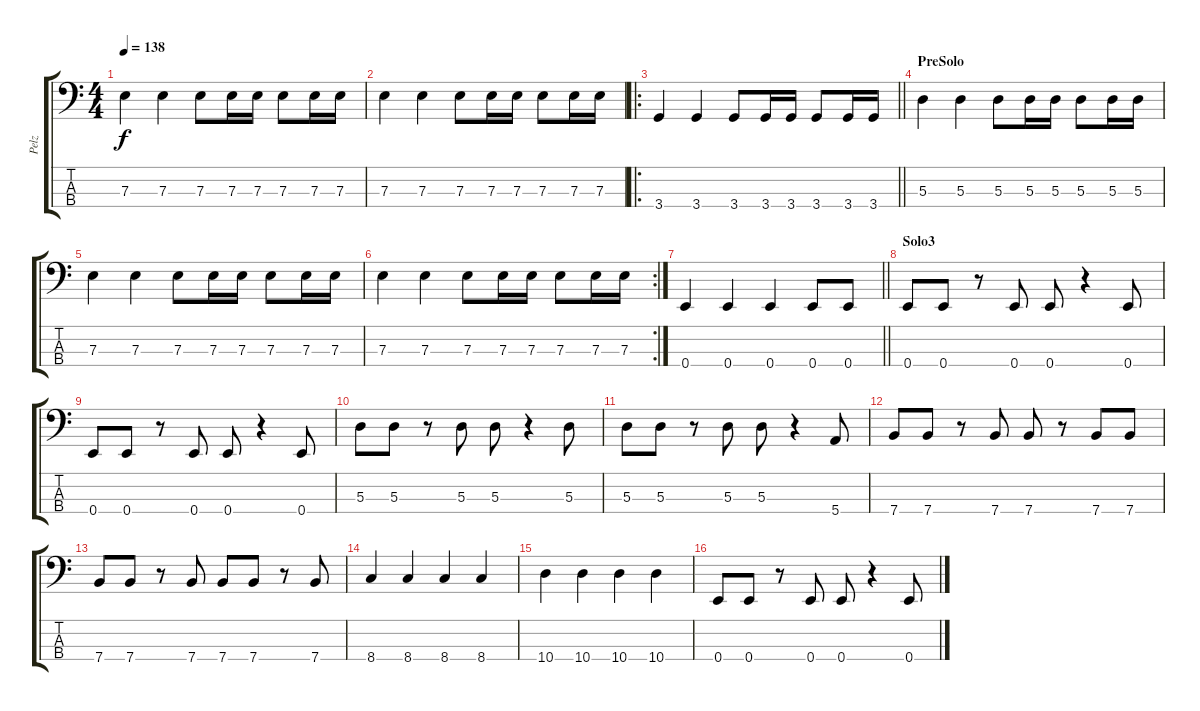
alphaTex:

\track ("Pelz" "Pelz") {instrument electricbassfinger}
\staff {score tabs}
\tuning (G2 D2 A1 E1) {hide}
\ts (4 4)
\tempo 138
\clef f4
\ks c
7.3.4{dy f} 7.3.4 7.3.8 7.3.16 7.3.16 7.3.8 7.3.16 7.3.16 |
7.3.4 7.3.4 7.3.8 7.3.16 7.3.16 7.3.8 7.3.16 7.3.16 |
\ro
\barLineRight lightlight
3.4.4 3.4.4 3.4.8 3.4.16 3.4.16 3.4.8 3.4.16 3.4.16 |
\section ("" "PreSolo")
5.3.4 5.3.4 5.3.8 5.3.16 5.3.16 5.3.8 5.3.16 5.3.16 |
7.3.4 7.3.4 7.3.8 7.3.16 7.3.16 7.3.8 7.3.16 7.3.16 |
\rc 2
7.3.4 7.3.4 7.3.8 7.3.16 7.3.16 7.3.8 7.3.16 7.3.16 |
\barLineRight lightlight
0.4.4 0.4.4 0.4.4 0.4.8 0.4.8 |
\section ("" "Solo3")
0.4.8 0.4.8 r.8 0.4.8 0.4.8 r.4 0.4.8 |
0.4.8 0.4.8 r.8 0.4.8 0.4.8 r.4 0.4.8 |
5.3.8 5.3.8 r.8 5.3.8 5.3.8 r.4 5.3.8 |
5.3.8 5.3.8 r.8 5.3.8 5.3.8 r.4 5.4.8 |
7.4.8 7.4.8 r.8 7.4.8 7.4.8 r.8 7.4.8 7.4.8 |
7.4.8 7.4.8 r.8 7.4.8 7.4.8 7.4.8 r.8 7.4.8 |
8.4.4 8.4.4 8.4.4 8.4.4 |
10.4.4 10.4.4 10.4.4 10.4.4 |
0.4.8 0.4.8 r.8 0.4.8 0.4.8 r.4 0.4.8
